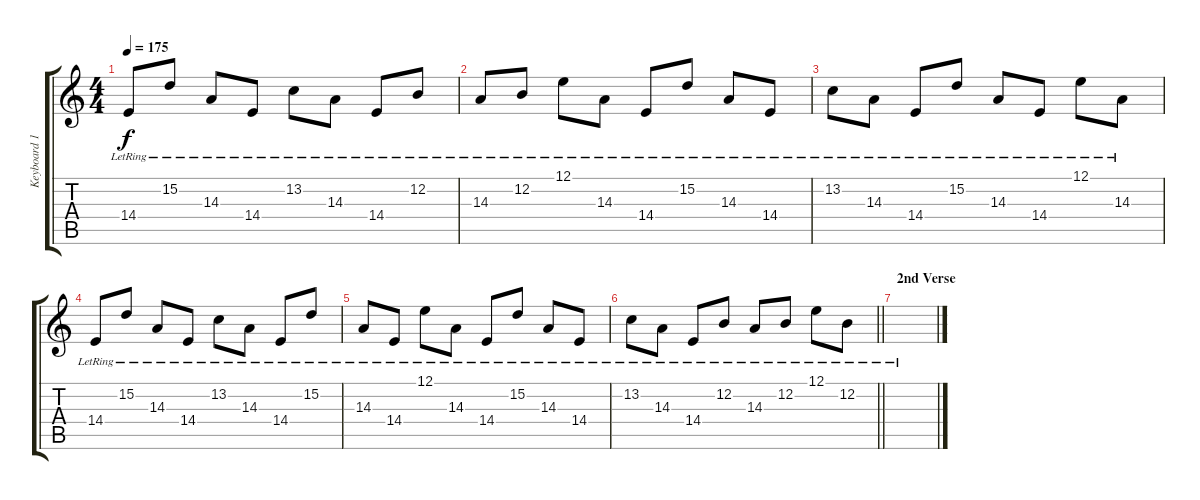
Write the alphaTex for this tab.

\track ("Keyboard 1" "Keyboard 1") {instrument harpsichord}
\staff {score tabs}
\tuning (E4 B3 G3 D3 A2 E2) {hide}
\ts (4 4)
\tempo 175
\clef g2
\ks c
14.4{lr}.8{dy f} 15.2{lr}.8 14.3{lr}.8 14.4{lr}.8 13.2{lr}.8 14.3{lr}.8 14.4{lr}.8 12.2{lr}.8 |
14.3{lr}.8 12.2{lr}.8 12.1{lr}.8 14.3{lr}.8 14.4{lr}.8 15.2{lr}.8 14.3{lr}.8 14.4{lr}.8 |
13.2{lr}.8 14.3{lr}.8 14.4{lr}.8 15.2{lr}.8 14.3{lr}.8 14.4{lr}.8 12.1{lr}.8 14.3{lr}.8 |
14.4{lr}.8 15.2{lr}.8 14.3{lr}.8 14.4{lr}.8 13.2{lr}.8 14.3{lr}.8 14.4{lr}.8 15.2{lr}.8 |
14.3{lr}.8 14.4{lr}.8 12.1{lr}.8 14.3{lr}.8 14.4{lr}.8 15.2{lr}.8 14.3{lr}.8 14.4{lr}.8 |
\barLineRight lightlight
13.2{lr}.8 14.3{lr}.8 14.4{lr}.8 12.2{lr}.8 14.3{lr}.8 12.2{lr}.8 12.1{lr}.8 12.2{lr}.8 |
\section ("" "2nd Verse")
